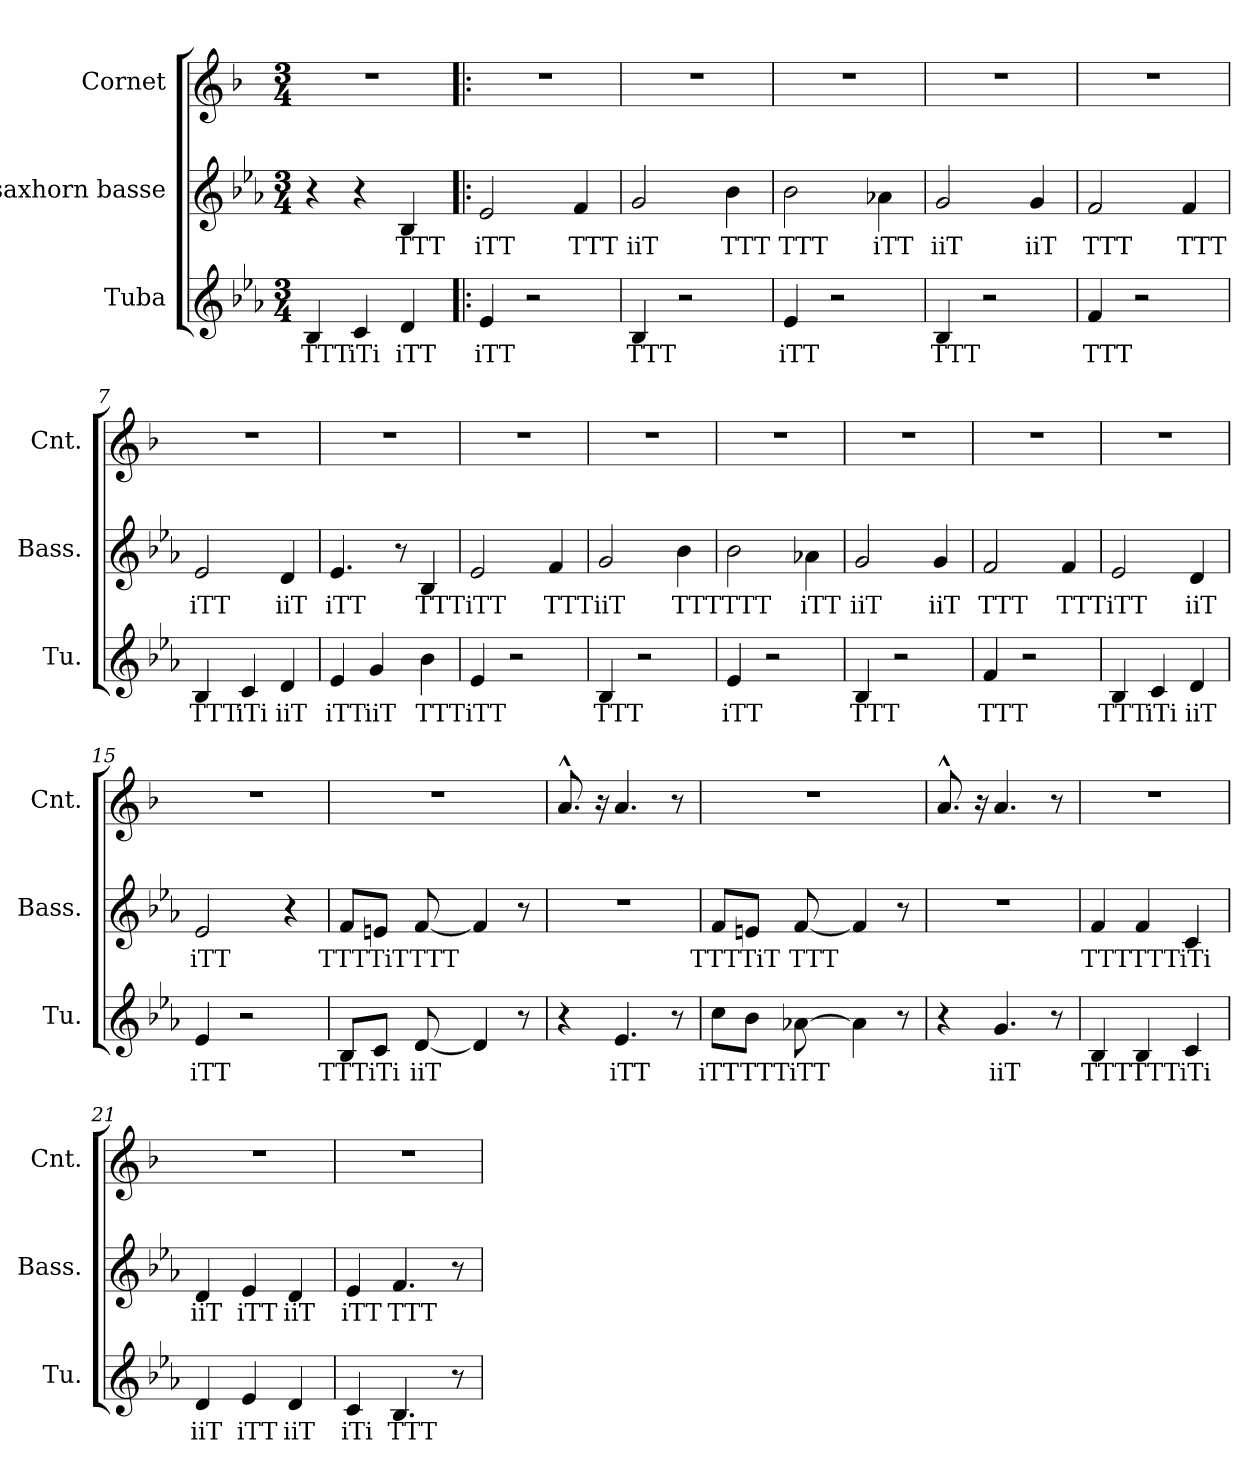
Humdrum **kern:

**kern	**text	**kern	**text	**kern
*part3	*part3	*part2	*part2	*part1
*staff3	*staff3	*staff2	*staff2	*staff1
*I"Tuba	*	*I"saxhorn basse	*	*I"Cornet
*I'Tu.	*	*I'Bass.	*	*I'Cnt.
*clefG2	*	*clefG2	*	*clefG2
*ITrd15c26	*	*ITrd8c14	*	*ITrd1c2
*k[b-e-a-]	*	*k[b-e-a-]	*	*k[b-e-a-]
*M3/4	*	*M3/4	*	*M3/4
*MM160	*	*MM160	*	*MM160
=1	=1	=1	=1	=1
!	!LO:LY:b	!	!	!
4BBB-/	TTT	4r	.	2.r
!	!LO:LY:b	!	!	!
4CC/	iTi	4r	.	.
!	!LO:LY:b	!	!LO:LY:b	!
4DD/	iTT	4BB-/	TTT	.
=2!|:	=2!|:	=2!|:	=2!|:	=2!|:
!	!LO:LY:b	!	!LO:LY:b	!
4EE-/	iTT	2E-/	iTT	2.r
2r	.	.	.	.
!	!	!	!LO:LY:b	!
.	.	4F/	TTT	.
=3	=3	=3	=3	=3
!	!LO:LY:b	!	!LO:LY:b	!
4BBB-/	TTT	2G/	iiT	2.r
2r	.	.	.	.
!	!	!	!LO:LY:b	!
.	.	4B-\	TTT	.
=4	=4	=4	=4	=4
!	!LO:LY:b	!	!LO:LY:b	!
4EE-/	iTT	2B-\	TTT	2.r
2r	.	.	.	.
!	!	!	!LO:LY:b	!
.	.	4A-X\	iTT	.
=5	=5	=5	=5	=5
!	!LO:LY:b	!	!LO:LY:b	!
4BBB-/	TTT	2G/	iiT	2.r
2r	.	.	.	.
!	!	!	!LO:LY:b	!
.	.	4G/	iiT	.
=6	=6	=6	=6	=6
!	!LO:LY:b	!	!LO:LY:b	!
4FF/	TTT	2F/	TTT	2.r
2r	.	.	.	.
!	!	!	!LO:LY:b	!
.	.	4F/	TTT	.
=7	=7	=7	=7	=7
!	!LO:LY:b	!	!LO:LY:b	!
4BBB-/	TTT	2E-/	iTT	2.r
!	!LO:LY:b	!	!	!
4CC/	iTi	.	.	.
!	!LO:LY:b	!	!LO:LY:b	!
4DD/	iiT	4D/	iiT	.
!!LO:LB:g=z
=8	=8	=8	=8	=8
!	!LO:LY:b	!	!LO:LY:b	!
4EE-/	iTT	4.E-/	iTT	2.r
!	!LO:LY:b	!	!	!
4GG/	iiT	.	.	.
.	.	8r	.	.
!	!LO:LY:b	!	!LO:LY:b	!
4BB-\	TTT	4BB-/	TTT	.
=9	=9	=9	=9	=9
!	!LO:LY:b	!	!LO:LY:b	!
4EE-/	iTT	2E-/	iTT	2.r
2r	.	.	.	.
!	!	!	!LO:LY:b	!
.	.	4F/	TTT	.
=10	=10	=10	=10	=10
!	!LO:LY:b	!	!LO:LY:b	!
4BBB-/	TTT	2G/	iiT	2.r
2r	.	.	.	.
!	!	!	!LO:LY:b	!
.	.	4B-\	TTT	.
=11	=11	=11	=11	=11
!	!LO:LY:b	!	!LO:LY:b	!
4EE-/	iTT	2B-\	TTT	2.r
2r	.	.	.	.
!	!	!	!LO:LY:b	!
.	.	4A-X\	iTT	.
=12	=12	=12	=12	=12
!	!LO:LY:b	!	!LO:LY:b	!
4BBB-/	TTT	2G/	iiT	2.r
2r	.	.	.	.
!	!	!	!LO:LY:b	!
.	.	4G/	iiT	.
=13	=13	=13	=13	=13
!	!LO:LY:b	!	!LO:LY:b	!
4FF/	TTT	2F/	TTT	2.r
2r	.	.	.	.
!	!	!	!LO:LY:b	!
.	.	4F/	TTT	.
=14	=14	=14	=14	=14
!	!LO:LY:b	!	!LO:LY:b	!
4BBB-/	TTT	2E-/	iTT	2.r
!	!LO:LY:b	!	!	!
4CC/	iTi	.	.	.
!	!LO:LY:b	!	!LO:LY:b	!
4DD/	iiT	4D/	iiT	.
=15	=15	=15	=15	=15
!	!LO:LY:b	!	!LO:LY:b	!
4EE-/	iTT	2E-/	iTT	2.r
2r	.	.	.	.
.	.	4r	.	.
!!LO:LB:g=z
=16	=16	=16	=16	=16
!	!LO:LY:b	!	!LO:LY:b	!
8BBB-/L	TTT	8F/L	TTT	2.r
!	!LO:LY:b	!	!LO:LY:b	!
8CC/J	iTi	8En/J	TiT	.
!	!LO:LY:b	!	!LO:LY:b	!
[8DD/	iiT	[8F/	TTT	.
4DD/]	.	4F/]	.	.
8r	.	8r	.	.
=17	=17	=17	=17	=17
4r	.	2.r	.	8.g^^/
.	.	.	.	16r
!	!LO:LY:b	!	!	!
4.EE-/	iTT	.	.	4.g/
8r	.	.	.	8r
=18	=18	=18	=18	=18
!	!LO:LY:b	!	!LO:LY:b	!
8C\L	iTT	8F/L	TTT	2.r
!	!LO:LY:b	!	!LO:LY:b	!
8BB-\J	TTT	8En/J	TiT	.
!	!LO:LY:b	!	!LO:LY:b	!
[8AA-X\	iTT	[8F/	TTT	.
4AA-\]	.	4F/]	.	.
8r	.	8r	.	.
=19	=19	=19	=19	=19
4r	.	2.r	.	8.g^^/
.	.	.	.	16r
!	!LO:LY:b	!	!	!
4.GG/	iiT	.	.	4.g/
8r	.	.	.	8r
=20	=20	=20	=20	=20
!	!LO:LY:b	!	!LO:LY:b	!
4BBB-/	TTT	4F/	TTT	2.r
!	!LO:LY:b	!	!LO:LY:b	!
4BBB-/	TTT	4F/	TTT	.
!	!LO:LY:b	!	!LO:LY:b	!
4CC/	iTi	4C/	iTi	.
=21	=21	=21	=21	=21
!	!LO:LY:b	!	!LO:LY:b	!
4DD/	iiT	4D/	iiT	2.r
!	!LO:LY:b	!	!LO:LY:b	!
4EE-/	iTT	4E-/	iTT	.
!	!LO:LY:b	!	!LO:LY:b	!
4DD/	iiT	4D/	iiT	.
!!LO:LB:g=z
=22	=22	=22	=22	=22
!	!LO:LY:b	!	!LO:LY:b	!
4CC/	iTi	4E-/	iTT	2.r
!	!LO:LY:b	!	!LO:LY:b	!
4.BBB-/	TTT	4.F/	TTT	.
8r	.	8r	.	.
=	=	=	=	=
*-	*-	*-	*-	*-
